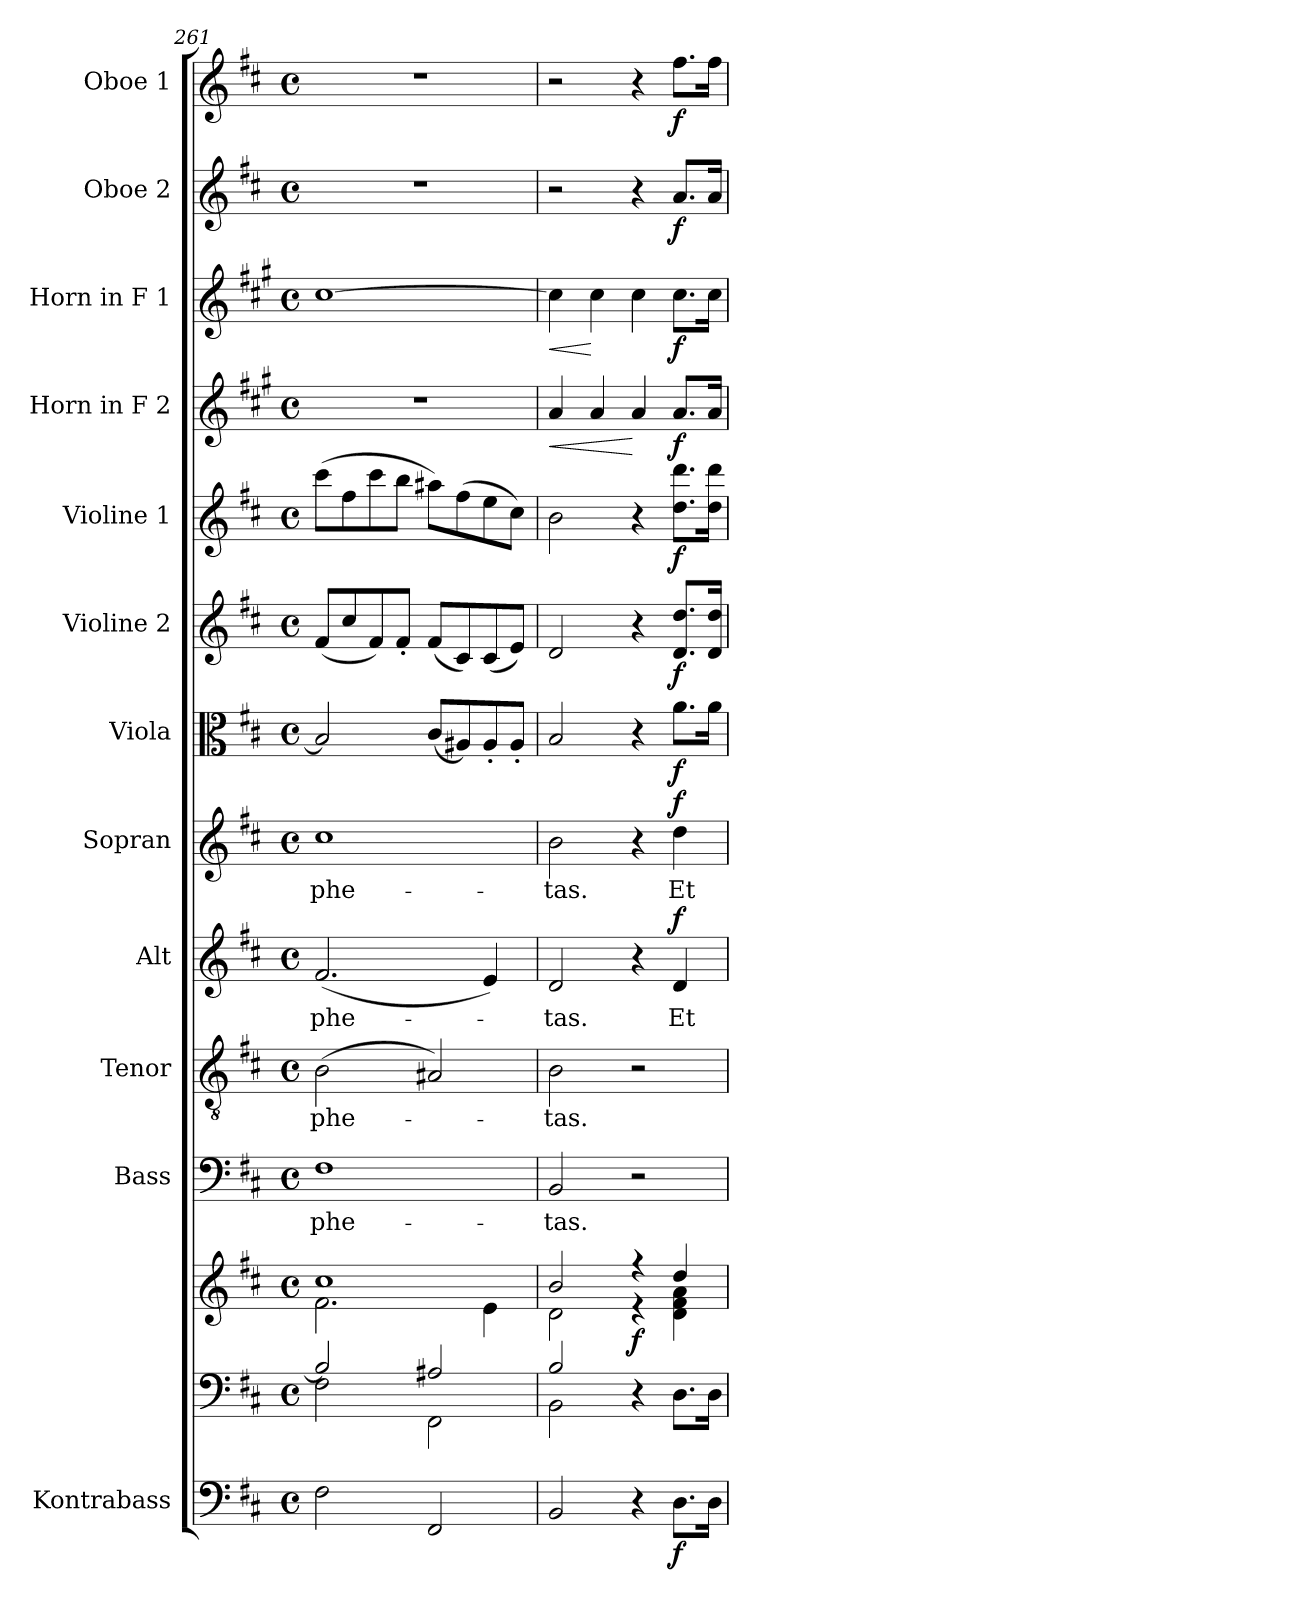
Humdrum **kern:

**kern	**dynam	**kern	**kern	**dynam	**kern	**text	**kern	**text	**kern	**text	**dynam	**kern	**text	**dynam	**kern	**dynam	**kern	**dynam	**kern	**dynam	**kern	**dynam	**kern	**dynam	**kern	**dynam	**kern	**dynam
*part13	*part13	*part12	*part12	*part12	*part11	*part11	*part10	*part10	*part9	*part9	*part9	*part8	*part8	*part8	*part7	*part7	*part6	*part6	*part5	*part5	*part4	*part4	*part3	*part3	*part2	*part2	*part1	*part1
*staff14	*staff14	*staff13	*staff12	*staff12/13	*staff11	*staff11	*staff10	*staff10	*staff9	*staff9	*staff9	*staff8	*staff8	*staff8	*staff7	*staff7	*staff6	*staff6	*staff5	*staff5	*staff4	*staff4	*staff3	*staff3	*staff2	*staff2	*staff1	*staff1
*I"Kontrabass	*	*	*	*	*I"Bass	*	*I"Tenor	*	*I"Alt	*	*	*I"Sopran	*	*	*I"Viola	*	*I"Violine 2	*	*I"Violine 1	*	*I"Horn in F 2	*	*I"Horn in F 1	*	*I"Oboe 2	*	*I"Oboe 1	*
*I'Kb.	*	*	*	*	*I'B.	*	*I'T.	*	*I'A.	*	*	*I'S.	*	*	*I'Vla.	*	*I'Vl. 2	*	*I'Vl. 1	*	*	*	*	*	*I'Ob. 2	*	*I'Ob. 1	*
*clefF4	*	*clefF4	*clefG2	*	*clefF4	*	*clefGv2	*	*clefG2	*	*	*clefG2	*	*	*clefC3	*	*clefG2	*	*clefG2	*	*clefG2	*	*clefG2	*	*clefG2	*	*clefG2	*
*ITrd7c12	*	*	*	*	*	*	*	*	*	*	*	*	*	*	*	*	*	*	*	*	*ITrd4c7	*	*ITrd4c7	*	*	*	*	*
*k[f#c#]	*	*k[f#c#]	*k[f#c#]	*	*k[f#c#]	*	*k[f#c#]	*	*k[f#c#]	*	*	*k[f#c#]	*	*	*k[f#c#]	*	*k[f#c#]	*	*k[f#c#]	*	*k[f#c#]	*	*k[f#c#]	*	*k[f#c#]	*	*k[f#c#]	*
*D:	*	*D:	*D:	*	*D:	*	*D:	*	*D:	*	*	*D:	*	*	*D:	*	*D:	*	*D:	*	*D:	*	*D:	*	*D:	*	*D:	*
*M4/4	*	*M4/4	*M4/4	*	*M4/4	*	*M4/4	*	*M4/4	*	*	*M4/4	*	*	*M4/4	*	*M4/4	*	*M4/4	*	*M4/4	*	*M4/4	*	*M4/4	*	*M4/4	*
*met(c)	*	*met(c)	*met(c)	*	*met(c)	*	*met(c)	*	*met(c)	*	*	*met(c)	*	*	*met(c)	*	*met(c)	*	*met(c)	*	*met(c)	*	*met(c)	*	*met(c)	*	*met(c)	*
=261	=261	=261	=261	=261	=261	=261	=261	=261	=261	=261	=261	=261	=261	=261	=261	=261	=261	=261	=261	=261	=261	=261	=261	=261	=261	=261	=261	=261
*	*	*^	*^	*	*	*	*	*	*	*	*	*	*	*	*	*	*	*	*	*	*	*	*	*	*	*	*	*
!	!	!	!	!	!	!	!	!LO:LY:b	!	!LO:LY:b	!	!LO:LY:b	!	!	!LO:LY:b	!	!	!	!	!	!	!	!	!	!	!	!	!	!	!
2FF#\	.	2B/]	2F#\	1cc#	2.f#\	.	1F#	-phe-	(>2B\	-phe-	(<2.f#/	-phe-	.	1cc#	-phe-	.	2B/]	.	(<8f#/L	.	(>8ccc#\L	.	1r	.	[1f#	.	1r	.	1r	.
.	.	.	.	.	.	.	.	.	.	.	.	.	.	.	.	.	.	.	8cc#/	.	8ff#\	.	.	.	.	.	.	.	.	.
.	.	.	.	.	.	.	.	.	.	.	.	.	.	.	.	.	.	.	8f#/)	.	8ccc#\	.	.	.	.	.	.	.	.	.
.	.	.	.	.	.	.	.	.	.	.	.	.	.	.	.	.	.	.	8f#'</J	.	8bb\J	.	.	.	.	.	.	.	.	.
2FFF#/	.	2A#X/	2FF#\	.	.	.	.	.	2A#X/)	.	.	.	.	.	.	.	(<8c#/L	.	(<8f#/L	.	8aa#X\L)	.	.	.	.	.	.	.	.	.
.	.	.	.	.	.	.	.	.	.	.	.	.	.	.	.	.	8A#X/)	.	8c#/)	.	(>8ff#\	.	.	.	.	.	.	.	.	.
.	.	.	.	.	4e\	.	.	.	.	.	4e/)	.	.	.	.	.	8A#'</	.	(<8c#/	.	8ee\	.	.	.	.	.	.	.	.	.
.	.	.	.	.	.	.	.	.	.	.	.	.	.	.	.	.	8A#'</J	.	8e/J)	.	8cc#\J)	.	.	.	.	.	.	.	.	.
=262	=262	=262	=262	=262	=262	=262	=262	=262	=262	=262	=262	=262	=262	=262	=262	=262	=262	=262	=262	=262	=262	=262	=262	=262	=262	=262	=262	=262	=262	=262
!	!	!	!	!	!	!	!	!LO:LY:b	!	!LO:LY:b	!	!LO:LY:b	!	!	!LO:LY:b	!	!	!	!	!	!	!	!	!LO:HP:b	!	!LO:HP:b	!	!	!	!
2BBB/	.	2B/	2BB\	2b/	2d\	.	2BB/	-tas.	2B\	-tas.	2d/	-tas.	.	2b\	-tas.	.	2B/	.	2d/	.	2b\	.	4d/	<	4f#\]	<	2r	.	2r	.
.	.	.	.	.	.	.	.	.	.	.	.	.	.	.	.	.	.	.	.	.	.	.	4d/	.	4f#\	[	.	.	.	.
!	!	!	!	!	!	!LO:DY:b	!	!	!	!	!	!	!	!	!	!	!	!	!	!	!	!	!	!	!	!	!	!	!	!
4r	.	2ryy	4r	4r	4r	f	2r	.	2r	.	4r	.	.	4r	.	.	4r	.	4r	.	4r	.	4d/	[	4f#\	.	4r	.	4r	.
!	!LO:DY:b	!	!	!	!	!	!	!	!	!	!	!LO:LY:b	!LO:DY:a	!	!LO:LY:b	!LO:DY:a	!	!LO:DY:b	!	!LO:DY:b	!	!LO:DY:b	!	!LO:DY:b	!	!LO:DY:b	!	!LO:DY:b	!	!LO:DY:b
8.DD\L	f	.	8.D\L	4dd!/	4d\ 4f#\ 4a\	.	.	.	.	.	4d/	Et	f	4dd\	Et	f	8.a\L	f	8.d/ 8.dd/L	f	8.dd\ 8.ddd\L	f	8.d/L	f	8.f#\L	f	8.a/L	f	8.ff#\L	f
16DD\Jk	.	.	16D\Jk	.	.	.	.	.	.	.	.	.	.	.	.	.	16a\Jk	.	16d/ 16dd/Jk	.	16dd\ 16ddd\Jk	.	16d/Jk	.	16f#\Jk	.	16a/Jk	.	16ff#\Jk	.
*	*	*v	*v	*	*	*	*	*	*	*	*	*	*	*	*	*	*	*	*	*	*	*	*	*	*	*	*	*	*	*
*	*	*	*v	*v	*	*	*	*	*	*	*	*	*	*	*	*	*	*	*	*	*	*	*	*	*	*	*	*	*
=	=	=	=	=	=	=	=	=	=	=	=	=	=	=	=	=	=	=	=	=	=	=	=	=	=	=	=	=
*-	*-	*-	*-	*-	*-	*-	*-	*-	*-	*-	*-	*-	*-	*-	*-	*-	*-	*-	*-	*-	*-	*-	*-	*-	*-	*-	*-	*-
